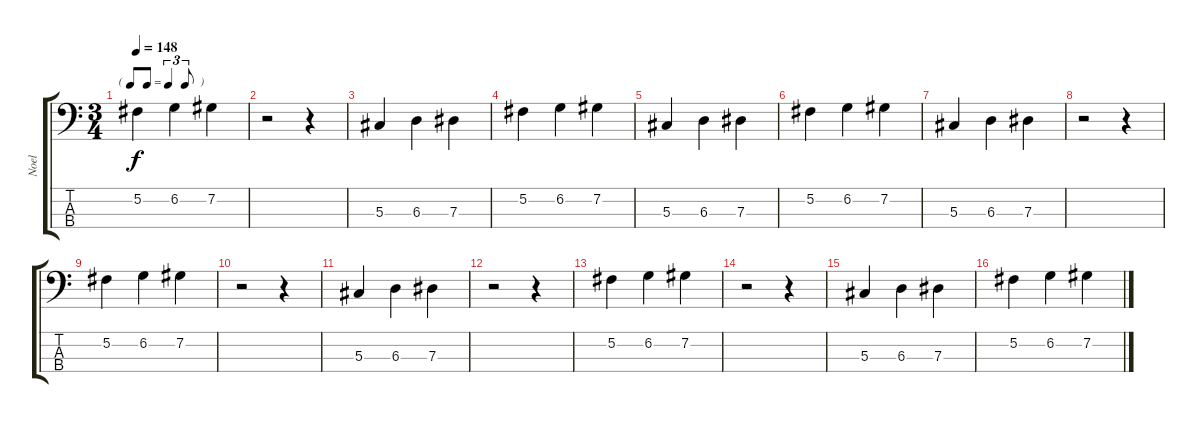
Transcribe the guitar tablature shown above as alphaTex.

\track ("Noel" "Noel") {instrument electricbassfinger}
\staff {score tabs}
\tuning (Gb2 Db2 Ab1 Eb1) {hide}
\ts (3 4)
\tf triplet8th
\tempo 148
\clef f4
\ks c
5.2.4{dy f} 6.2.4 7.2.4 |
r.2 r.4 |
5.3.4 6.3.4 7.3.4 |
5.2.4 6.2.4 7.2.4 |
5.3.4 6.3.4 7.3.4 |
5.2.4 6.2.4 7.2.4 |
5.3.4 6.3.4 7.3.4 |
r.2 r.4 |
5.2.4 6.2.4 7.2.4 |
r.2 r.4 |
5.3.4 6.3.4 7.3.4 |
r.2 r.4 |
5.2.4 6.2.4 7.2.4 |
r.2 r.4 |
5.3.4 6.3.4 7.3.4 |
5.2.4 6.2.4 7.2.4
